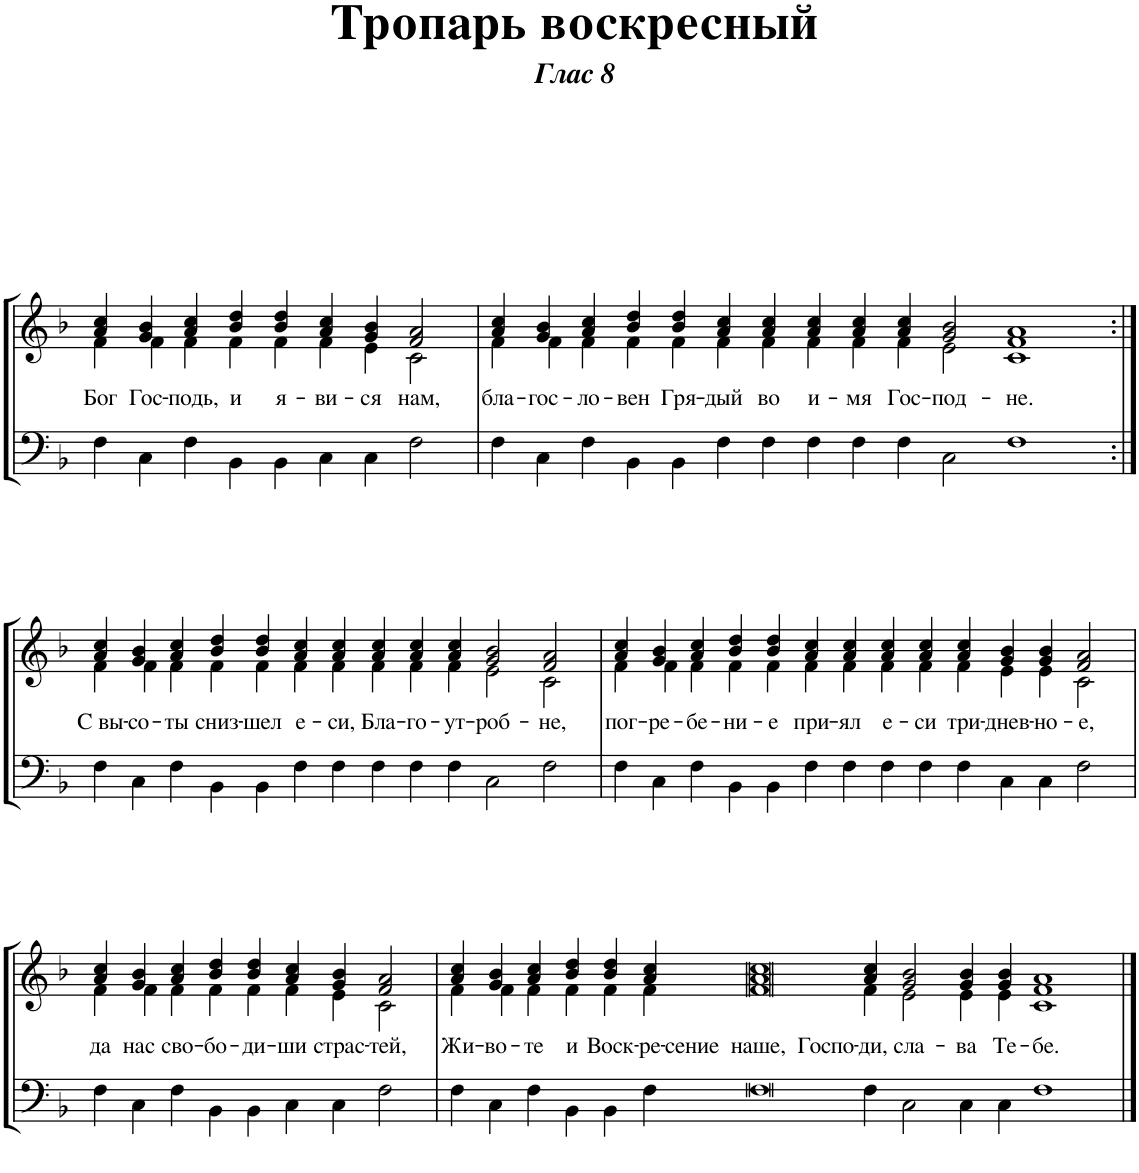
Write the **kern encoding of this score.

**kern	**kern	**text
*part1	*part1	*part1
*staff2	*staff1	*staff1
*I"Piano	*	*
*I'Pno.	*	*
*clefF4	*clefG2	*
*k[b-]	*k[b-]	*
*M63/4	*M63/4	*
=1	=1	=1
*^	*^	*
!	!	!	!	!LO:LY:b
000ryy	4F\	4a/ 4cc/	4f\	Бог
!	!	!	!	!LO:LY:b
.	4C\	4g/ 4b-/	4f\	Гос-
!	!	!	!	!LO:LY:b
.	4F\	4a/ 4cc/	4f\	-подь,
!	!	!	!	!LO:LY:b
.	4BB-\	4b-/ 4dd/	4f\	и
!	!	!	!	!LO:LY:b
.	4BB-\	4b-/ 4dd/	4f\	я-
!	!	!	!	!LO:LY:b
.	4C\	4a/ 4cc/	4f\	-ви-
!	!	!	!	!LO:LY:b
.	4C\	4g/ 4b-/	4e\	-ся
!	!	!	!	!LO:LY:b
.	2F\	2f/ 2a/	2c\	нам,
.	1ryy	000ryy	000ryy	.
.	1ryy	.	.	.
.	1ryy	.	.	.
.	1ryy	.	.	.
.	1ryy	.	.	.
.	1ryy	.	.	.
4%31ryy	.	.	.	.
.	2%15ryy	.	.	.
.	.	00ryy	00ryy	.
.	.	1.ryy	1.ryy	.
=2	=2	=2	=2	=2
!	!	!	!	!LO:LY:b
000ryy	4F\	4a/ 4cc/	4f\	бла-
!	!	!	!	!LO:LY:b
.	4C\	4g/ 4b-/	4f\	-гос-
!	!	!	!	!LO:LY:b
.	4F\	4a/ 4cc/	4f\	-ло-
!	!	!	!	!LO:LY:b
.	4BB-\	4b-/ 4dd/	4f\	-вен
!	!	!	!	!LO:LY:b
.	4BB-\	4b-/ 4dd/	4f\	Гря-
!	!	!	!	!LO:LY:b
.	4F\	4a/ 4cc/	4f\	-дый
!	!	!	!	!LO:LY:b
.	4F\	4a/ 4cc/	4f\	во
!	!	!	!	!LO:LY:b
.	4F\	4a/ 4cc/	4f\	и-
!	!	!	!	!LO:LY:b
.	4F\	4a/ 4cc/	4f\	-мя
!	!	!	!	!LO:LY:b
.	4F\	4a/ 4cc/	4f\	Гос-
!	!	!	!	!LO:LY:b
.	2C\	2g/ 2b-/	2e\	-под-
!	!	!	!	!LO:LY:b
.	1F	1f 1a	1c	-не.
.	1ryy	000ryy	000ryy	.
.	1ryy	.	.	.
.	1ryy	.	.	.
.	1ryy	.	.	.
4%31ryy	1ryy	.	.	.
.	1ryy	.	.	.
.	1ryy	.	.	.
.	1ryy	.	.	.
.	4%15ryy	4%15ryy	4%15ryy	.
!!LO:LB:g=z	!!
=3:|!	=3:|!	=3:|!	=3:|!	=3:|!
!	!	!	!	!LO:LY:b
000ryy	4F\	4a/ 4cc/	4f\	С вы-
!	!	!	!	!LO:LY:b
.	4C\	4g/ 4b-/	4f\	-со-
!	!	!	!	!LO:LY:b
.	4F\	4a/ 4cc/	4f\	-ты
!	!	!	!	!LO:LY:b
.	4BB-\	4b-/ 4dd/	4f\	сниз-
!	!	!	!	!LO:LY:b
.	4BB-\	4b-/ 4dd/	4f\	-шел
!	!	!	!	!LO:LY:b
.	4F\	4a/ 4cc/	4f\	е-
!	!	!	!	!LO:LY:b
.	4F\	4a/ 4cc/	4f\	-си,
!	!	!	!	!LO:LY:b
.	4F\	4a/ 4cc/	4f\	Бла-
!	!	!	!	!LO:LY:b
.	4F\	4a/ 4cc/	4f\	-го-
!	!	!	!	!LO:LY:b
.	4F\	4a/ 4cc/	4f\	-ут-
!	!	!	!	!LO:LY:b
.	2C\	2g/ 2b-/	2e\	-роб-
!	!	!	!	!LO:LY:b
.	2F\	2f/ 2a/	2c\	-не,
.	1ryy	000ryy	000ryy	.
.	1ryy	.	.	.
.	1ryy	.	.	.
.	1ryy	.	.	.
.	1ryy	.	.	.
4%31ryy	.	.	.	.
.	1ryy	.	.	.
.	1ryy	.	.	.
.	1ryy	.	.	.
.	1ryy	00ryy	00ryy	.
.	1ryy	.	.	.
.	1ryy	.	.	.
.	1ryy	.	.	.
.	4ryy	4ryy	4ryy	.
=4	=4	=4	=4	=4
!	!	!	!	!LO:LY:b
000ryy	4F\	4a/ 4cc/	4f\	пог-
!	!	!	!	!LO:LY:b
.	4C\	4g/ 4b-/	4f\	-ре-
!	!	!	!	!LO:LY:b
.	4F\	4a/ 4cc/	4f\	-бе-
!	!	!	!	!LO:LY:b
.	4BB-\	4b-/ 4dd/	4f\	-ни-
!	!	!	!	!LO:LY:b
.	4BB-\	4b-/ 4dd/	4f\	-е
!	!	!	!	!LO:LY:b
.	4F\	4a/ 4cc/	4f\	при-
!	!	!	!	!LO:LY:b
.	4F\	4a/ 4cc/	4f\	-ял
!	!	!	!	!LO:LY:b
.	4F\	4a/ 4cc/	4f\	е-
!	!	!	!	!LO:LY:b
.	4F\	4a/ 4cc/	4f\	-си
!	!	!	!	!LO:LY:b
.	4F\	4a/ 4cc/	4f\	три-
!	!	!	!	!LO:LY:b
.	4C\	4g/ 4b-/	4e\	-днев-
!	!	!	!	!LO:LY:b
.	4C\	4g/ 4b-/	4e\	-но-
!	!	!	!	!LO:LY:b
.	2F\	2f/ 2a/	2c\	-е,
.	1ryy	000ryy	000ryy	.
.	1ryy	.	.	.
.	1ryy	.	.	.
.	1ryy	.	.	.
.	1ryy	.	.	.
4%31ryy	.	.	.	.
.	1ryy	.	.	.
.	1ryy	.	.	.
.	1ryy	.	.	.
.	1ryy	00ryy	00ryy	.
.	1ryy	.	.	.
.	1ryy	.	.	.
.	1ryy	.	.	.
.	4ryy	4ryy	4ryy	.
!!LO:LB:g=z	!!
=5	=5	=5	=5	=5
!	!	!	!	!LO:LY:b
000ryy	4F\	4a/ 4cc/	4f\	да
!	!	!	!	!LO:LY:b
.	4C\	4g/ 4b-/	4f\	нас
!	!	!	!	!LO:LY:b
.	4F\	4a/ 4cc/	4f\	сво-
!	!	!	!	!LO:LY:b
.	4BB-\	4b-/ 4dd/	4f\	-бо-
!	!	!	!	!LO:LY:b
.	4BB-\	4b-/ 4dd/	4f\	-ди-
!	!	!	!	!LO:LY:b
.	4C\	4a/ 4cc/	4f\	-ши
!	!	!	!	!LO:LY:b
.	4C\	4g/ 4b-/	4e\	страс-
!	!	!	!	!LO:LY:b
.	2F\	2f/ 2a/	2c\	-тей,
.	1ryy	000ryy	000ryy	.
.	1ryy	.	.	.
.	1ryy	.	.	.
.	1ryy	.	.	.
.	1ryy	.	.	.
.	1ryy	.	.	.
4%31ryy	.	.	.	.
.	2%15ryy	.	.	.
.	.	00ryy	00ryy	.
.	.	1.ryy	1.ryy	.
=6	=6	=6	=6	=6
!	!	!	!	!LO:LY:b
000ryy	4F\	4a/ 4cc/	4f\	Жи-
!	!	!	!	!LO:LY:b
.	4C\	4g/ 4b-/	4f\	-во-
!	!	!	!	!LO:LY:b
.	4F\	4a/ 4cc/	4f\	-те
!	!	!	!	!LO:LY:b
.	4BB-\	4b-/ 4dd/	4f\	и
!	!	!	!	!LO:LY:b
.	4BB-\	4b-/ 4dd/	4f\	Воск-
!	!	!	!	!LO:LY:b
.	4F\	4a/ 4cc/	4f\	-ре-
!	!	!	!	!LO:LY:b
.	4F	4a 4cc	4f	-сение наше, Госпо-
!	!	!	!	!LO:LY:b
.	4F\	4a/ 4cc/	4f\	-ди,
!	!	!	!	!LO:LY:b
.	2C\	2g/ 2b-/	2e\	сла-
!	!	!	!	!LO:LY:b
.	4C\	4g/ 4b-/	4e\	-ва
!	!	!	!	!LO:LY:b
.	4C\	4g/ 4b-/	4e\	Те-
!	!	!	!	!LO:LY:b
.	1F	1f 1a	1c	-бе.
.	1ryy	000ryy	000ryy	.
.	1ryy	.	.	.
.	1ryy	.	.	.
.	1ryy	.	.	.
4%31ryy	1ryy	.	.	.
.	1ryy	.	.	.
.	1ryy	.	.	.
.	1ryy	.	.	.
.	4%15ryy	4%15ryy	4%15ryy	.
*v	*v	*	*	*
*	*v	*v	*
==	==	==
*-	*-	*-
